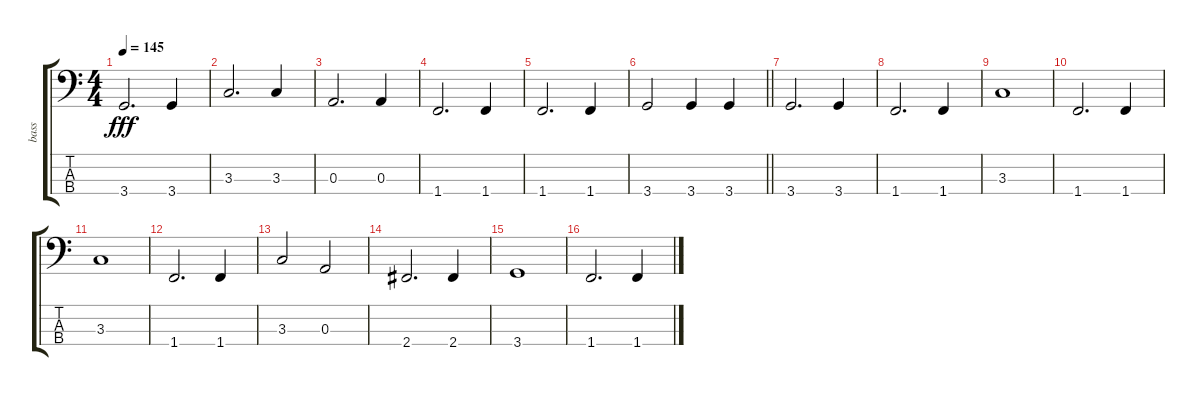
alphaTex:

\track ("bass" "bass") {instrument electricbassfinger}
\staff {score tabs}
\tuning (G2 D2 A1 E1) {hide}
\ts (4 4)
\tempo 145
\clef f4
\ks c
3.4.2{d dy fff} 3.4.4 |
3.3.2{d} 3.3.4 |
0.3.2{d} 0.3.4 |
1.4.2{d} 1.4.4 |
1.4.2{d} 1.4.4 |
\barLineRight lightlight
3.4.2 3.4.4 3.4.4 |
3.4.2{d} 3.4.4 |
1.4.2{d} 1.4.4 |
3.3.1 |
1.4.2{d} 1.4.4 |
3.3.1 |
1.4.2{d} 1.4.4 |
3.3.2 0.3.2 |
2.4.2{d} 2.4.4 |
3.4.1 |
1.4.2{d} 1.4.4
